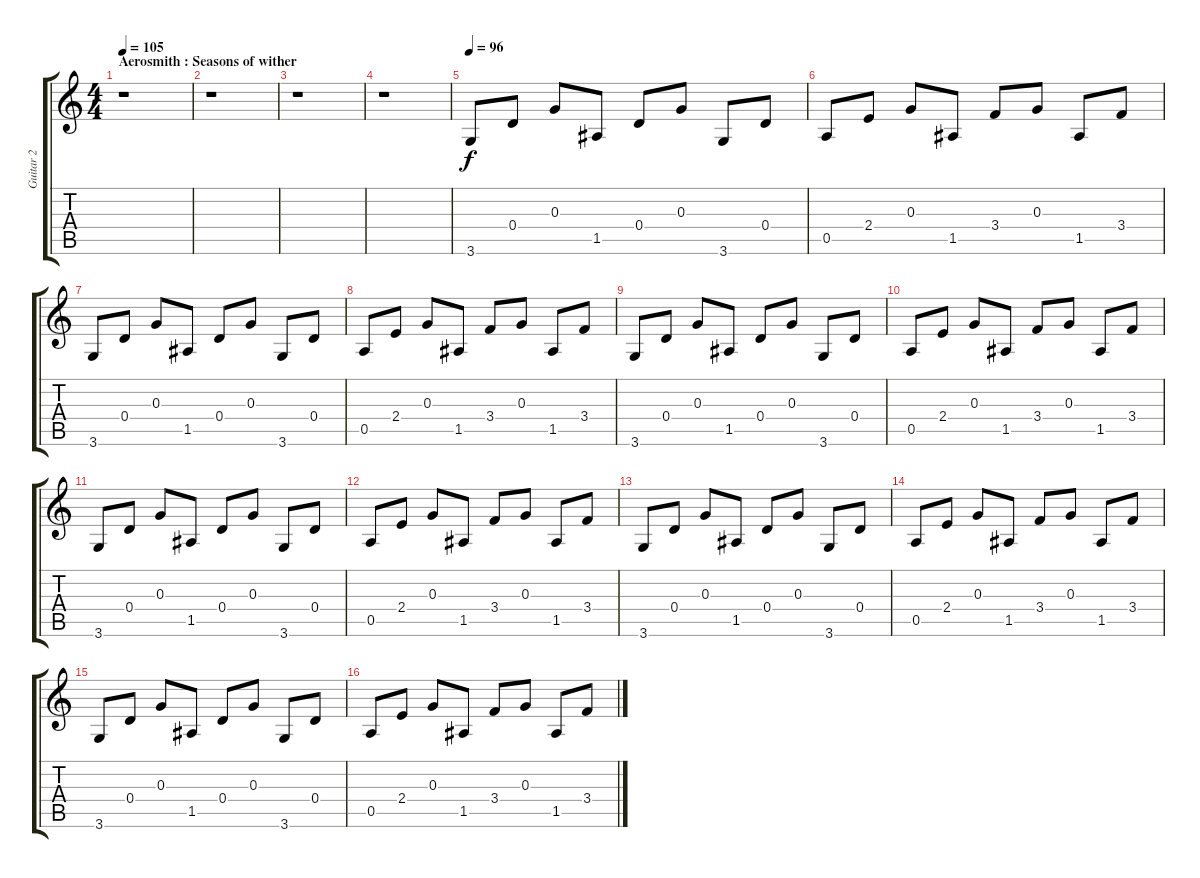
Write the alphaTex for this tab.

\track ("Guitar 2" "Guitar 2") {instrument acousticguitarsteel}
\staff {score tabs}
\tuning (E4 B3 G3 D3 A2 E2) {hide}
\ts (4 4)
\section ("" "Aerosmith : Seasons of wither")
\tempo 105
\clef g2
\ks c
r.1{dy f instrument acousticguitarsteel} |
r.1 |
r.1 |
r.1 |
\tempo 96
3.6.8{volume 7} 0.4.8 0.3.8 1.5.8 0.4.8 0.3.8 3.6.8 0.4.8 |
0.5.8 2.4.8 0.3.8 1.5.8 3.4.8 0.3.8 1.5.8 3.4.8 |
3.6.8 0.4.8 0.3.8 1.5.8 0.4.8 0.3.8 3.6.8 0.4.8 |
0.5.8 2.4.8 0.3.8 1.5.8 3.4.8 0.3.8 1.5.8 3.4.8 |
3.6.8{volume 9} 0.4.8 0.3.8 1.5.8 0.4.8 0.3.8 3.6.8 0.4.8 |
0.5.8 2.4.8 0.3.8 1.5.8 3.4.8 0.3.8 1.5.8 3.4.8 |
3.6.8 0.4.8 0.3.8 1.5.8 0.4.8 0.3.8 3.6.8 0.4.8 |
0.5.8 2.4.8 0.3.8 1.5.8 3.4.8 0.3.8 1.5.8 3.4.8 |
3.6.8{volume 12} 0.4.8 0.3.8 1.5.8 0.4.8 0.3.8 3.6.8 0.4.8 |
0.5.8 2.4.8 0.3.8 1.5.8 3.4.8 0.3.8 1.5.8 3.4.8 |
3.6.8{volume 14} 0.4.8 0.3.8 1.5.8 0.4.8 0.3.8 3.6.8 0.4.8 |
0.5.8 2.4.8 0.3.8 1.5.8 3.4.8 0.3.8 1.5.8 3.4.8
